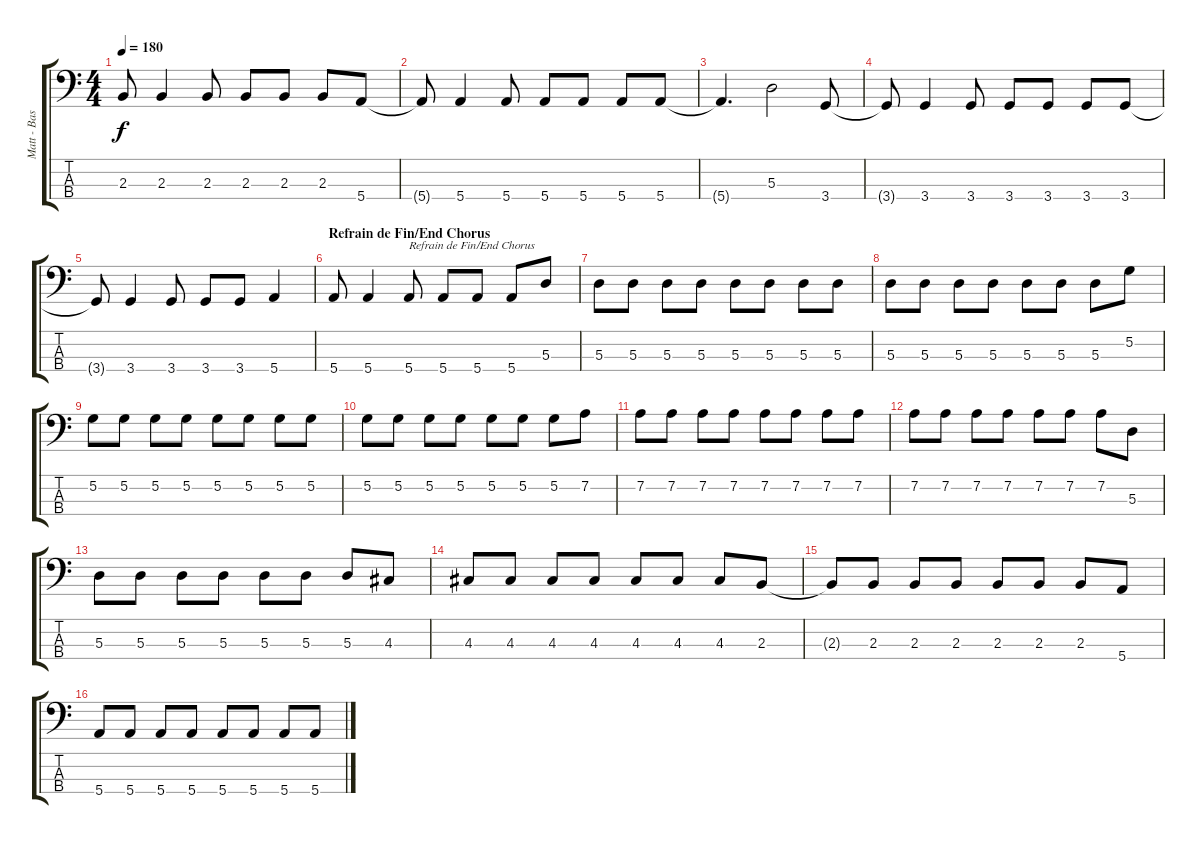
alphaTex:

\track ("Matt - Basse/Bass" "Matt - Bas") {instrument electricbassfinger}
\staff {score tabs}
\tuning (G2 D2 A1 E1) {hide}
\ts (4 4)
\tempo 180
\clef f4
\ks c
2.3{t}.8{dy f} 2.3.4 2.3.8 2.3.8 2.3.8 2.3.8 5.4.8 |
5.4{t}.8 5.4.4 5.4.8 5.4.8 5.4.8 5.4.8 5.4.8 |
5.4{t}.4{d} 5.3.2 3.4.8 |
3.4{t}.8 3.4.4 3.4.8 3.4.8 3.4.8 3.4.8 3.4.8 |
3.4{t}.8 3.4.4 3.4.8 3.4.8 3.4.8 5.4.4 |
\section ("" "Refrain de Fin/End Chorus")
5.4.8 5.4.4 5.4.8{txt "Refrain de Fin/End Chorus"} 5.4.8 5.4.8 5.4.8 5.3.8 |
5.3.8 5.3.8 5.3.8 5.3.8 5.3.8 5.3.8 5.3.8 5.3.8 |
5.3.8 5.3.8 5.3.8 5.3.8 5.3.8 5.3.8 5.3.8 5.2.8 |
5.2.8 5.2.8 5.2.8 5.2.8 5.2.8 5.2.8 5.2.8 5.2.8 |
5.2.8 5.2.8 5.2.8 5.2.8 5.2.8 5.2.8 5.2.8 7.2.8 |
7.2.8 7.2.8 7.2.8 7.2.8 7.2.8 7.2.8 7.2.8 7.2.8 |
7.2.8 7.2.8 7.2.8 7.2.8 7.2.8 7.2.8 7.2.8 5.3.8 |
5.3.8 5.3.8 5.3.8 5.3.8 5.3.8 5.3.8 5.3.8 4.3.8 |
4.3.8 4.3.8 4.3.8 4.3.8 4.3.8 4.3.8 4.3.8 2.3.8 |
2.3{t}.8 2.3.8 2.3.8 2.3.8 2.3.8 2.3.8 2.3.8 5.4.8 |
5.4.8 5.4.8 5.4.8 5.4.8 5.4.8 5.4.8 5.4.8 5.4.8
